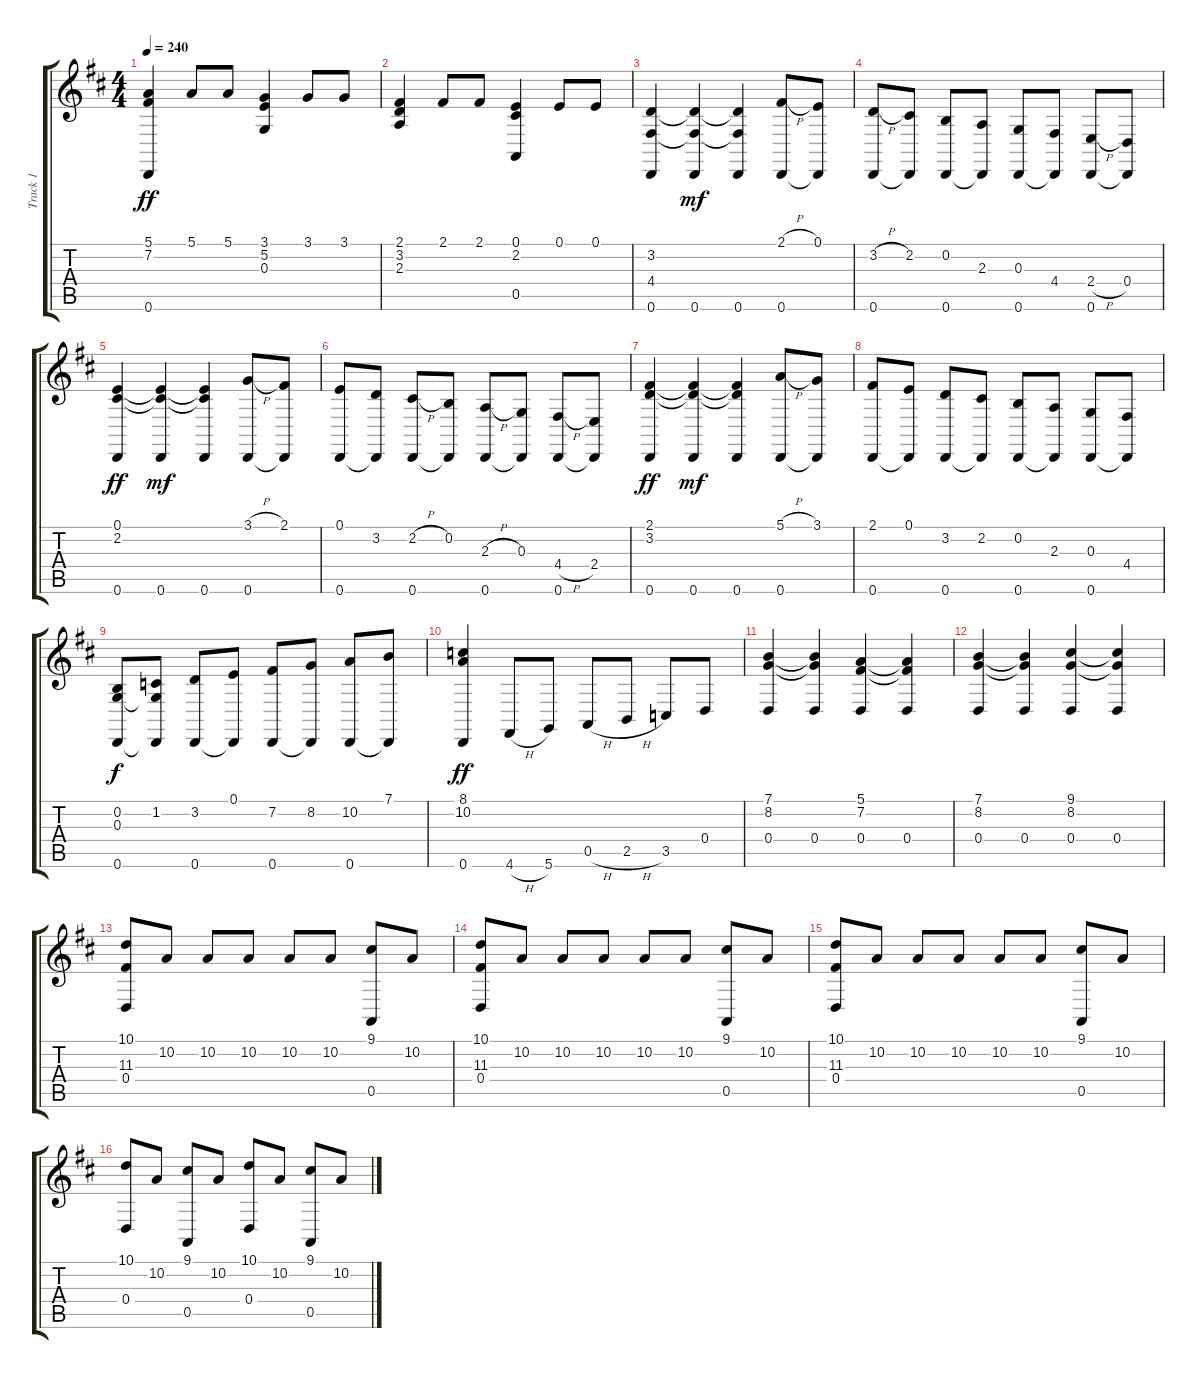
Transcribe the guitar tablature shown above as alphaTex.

\track ("Track 1" "Track 1") {instrument musicbox}
\staff {score tabs}
\tuning (E4 B3 G3 D3 A2 D2) {hide}
\ts (4 4)
\tempo 240
\clef g2
\ks d
(5.1 7.2 0.6).4{dy ff} 5.1.8 5.1.8 (3.1 5.2 0.3).4 3.1.8 3.1.8 |
(2.1 3.2 2.3).4 2.1.8 2.1.8 (0.1 2.2 0.5).4 0.1.8 0.1.8 |
(3.2 4.4 0.6).4 (3.2{t} 4.4{t} 0.6).4{dy mf} (3.2{t} 4.4{t} 0.6).4 (2.1{h} 0.6).8 (0.1 0.6{t}).8 |
(3.2{h} 0.6).8 (2.2 0.6{t}).8 (0.2 0.6).8 (2.3 0.6{t}).8 (0.3 0.6).8 (4.4 0.6{t}).8 (2.4{h} 0.6).8 (0.4 0.6{t}).8 |
(0.1 2.2 0.6).4{dy ff} (0.1{t} 2.2{t} 0.6).4{dy mf} (0.1{t} 2.2{t} 0.6).4 (3.1{h} 0.6).8 (2.1 0.6{t}).8 |
(0.1 0.6).8 (3.2 0.6{t}).8 (2.2{h} 0.6).8 (0.2 0.6{t}).8 (2.3{h} 0.6).8 (0.3 0.6{t}).8 (4.4{h} 0.6).8 (2.4 0.6{t}).8 |
(2.1 3.2 0.6).4{dy ff} (2.1{t} 3.2{t} 0.6).4{dy mf} (2.1{t} 3.2{t} 0.6).4 (5.1{h} 0.6).8 (3.1 0.6{t}).8 |
(2.1 0.6).8 (0.1 0.6{t}).8 (3.2 0.6).8 (2.2 0.6{t}).8 (0.2 0.6).8 (2.3 0.6{t}).8 (0.3 0.6).8 (4.4 0.6{t}).8 |
(0.2 0.3 0.6).8{dy f} (1.2 0.3{t} 0.6{t}).8 (3.2 0.6).8 (0.1 0.6{t}).8 (7.2 0.6).8 (8.2 0.6{t}).8 (10.2 0.6).8 (7.1 0.6{t}).8 |
(8.1 10.2 0.6).4{dy ff} 4.6{h}.8 5.6.8 0.5{h}.8 2.5{h}.8 3.5.8 0.4.8 |
(7.1 8.2 0.4).4 (7.1{t} 8.2{t} 0.4).4 (5.1 7.2 0.4).4 (5.1{t} 7.2{t} 0.4).4 |
(7.1 8.2 0.4).4 (7.1{t} 8.2{t} 0.4).4 (9.1 8.2 0.4).4 (9.1{t} 8.2{t} 0.4).4 |
(10.1 11.3 0.4).8 10.2.8 10.2.8 10.2.8 10.2.8 10.2.8 (9.1 0.5).8 10.2.8 |
(10.1 11.3 0.4).8 10.2.8 10.2.8 10.2.8 10.2.8 10.2.8 (9.1 0.5).8 10.2.8 |
(10.1 11.3 0.4).8 10.2.8 10.2.8 10.2.8 10.2.8 10.2.8 (9.1 0.5).8 10.2.8 |
(10.1 0.4).8 10.2.8 (9.1 0.5).8 10.2.8 (10.1 0.4).8 10.2.8 (9.1 0.5).8 10.2.8
